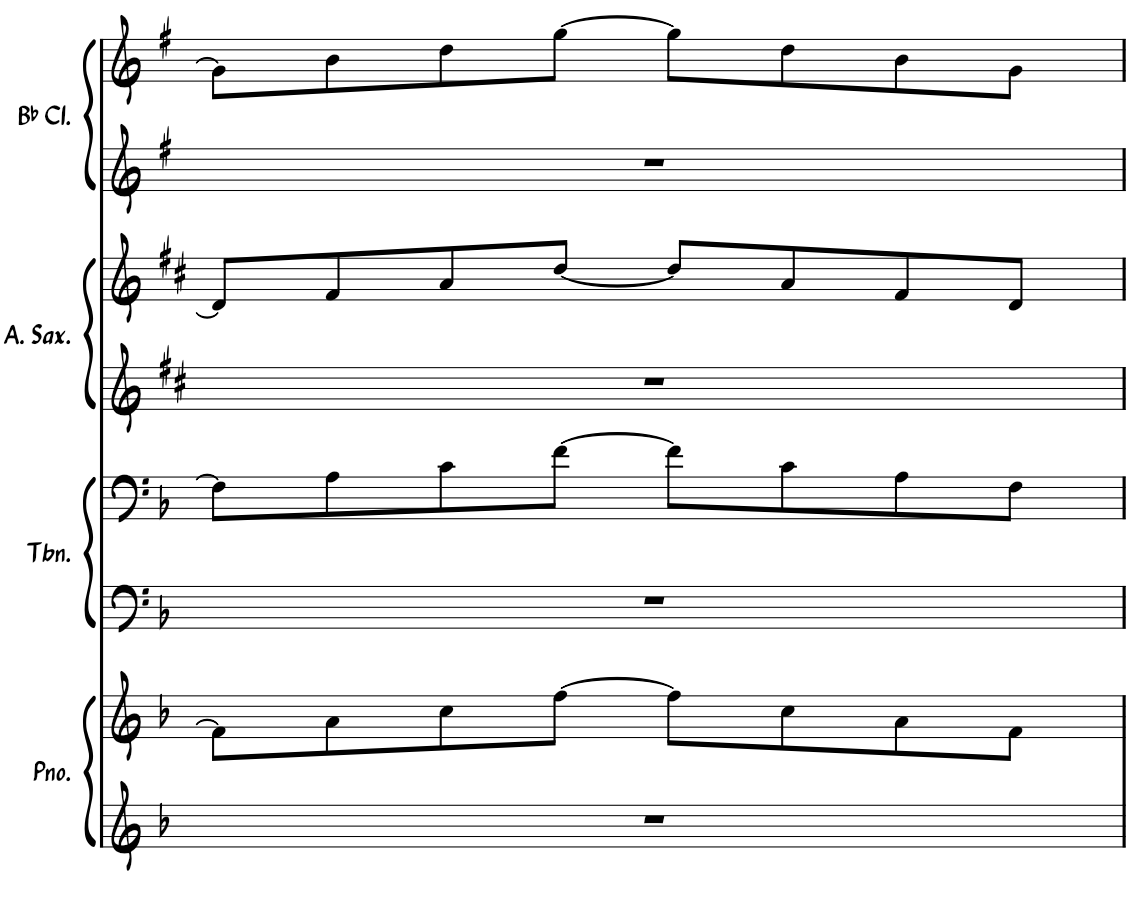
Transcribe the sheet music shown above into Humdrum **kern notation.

**kern	**kern	**kern	**kern	**kern	**kern	**kern	**kern
*part4	*part4	*part3	*part3	*part2	*part2	*part1	*part1
*staff8	*staff7	*staff6	*staff5	*staff4	*staff3	*staff2	*staff1
*I"钢琴	*	*I"长号	*	*I"中音萨克斯	*	*I"降B调单簧管	*
!!LO:PB:g=z
*clefG2	*clefG2	*clefF4	*clefF4	*clefG2	*clefG2	*clefG2	*clefG2
*	*	*	*	*Trd5c9	*Trd5c9	*Trd1c2	*Trd1c2
*k[b-]	*k[b-]	*k[b-]	*k[b-]	*k[f#c#]	*k[f#c#]	*k[f#]	*k[f#]
*M4/4	*M4/4	*M4/4	*M4/4	*M4/4	*M4/4	*M4/4	*M4/4
=4	=4	=4	=4	=4	=4	=4	=4
1r	8f\L]	1r	8F\L]	1r	8d/L]	1r	8g\L]
.	8a\	.	8A\	.	8f#/	.	8b\
.	8cc\	.	8c\	.	8a/	.	8dd\
.	[8ff\J	.	[8f\J	.	[8dd/J	.	[8gg\J
.	8ff\L]	.	8f\L]	.	8dd/L]	.	8gg\L]
.	8cc\	.	8c\	.	8a/	.	8dd\
.	8a\	.	8A\	.	8f#/	.	8b\
.	8f\J	.	8F\J	.	8d/J	.	8g\J
=	=	=	=	=	=	=	=
*-	*-	*-	*-	*-	*-	*-	*-
